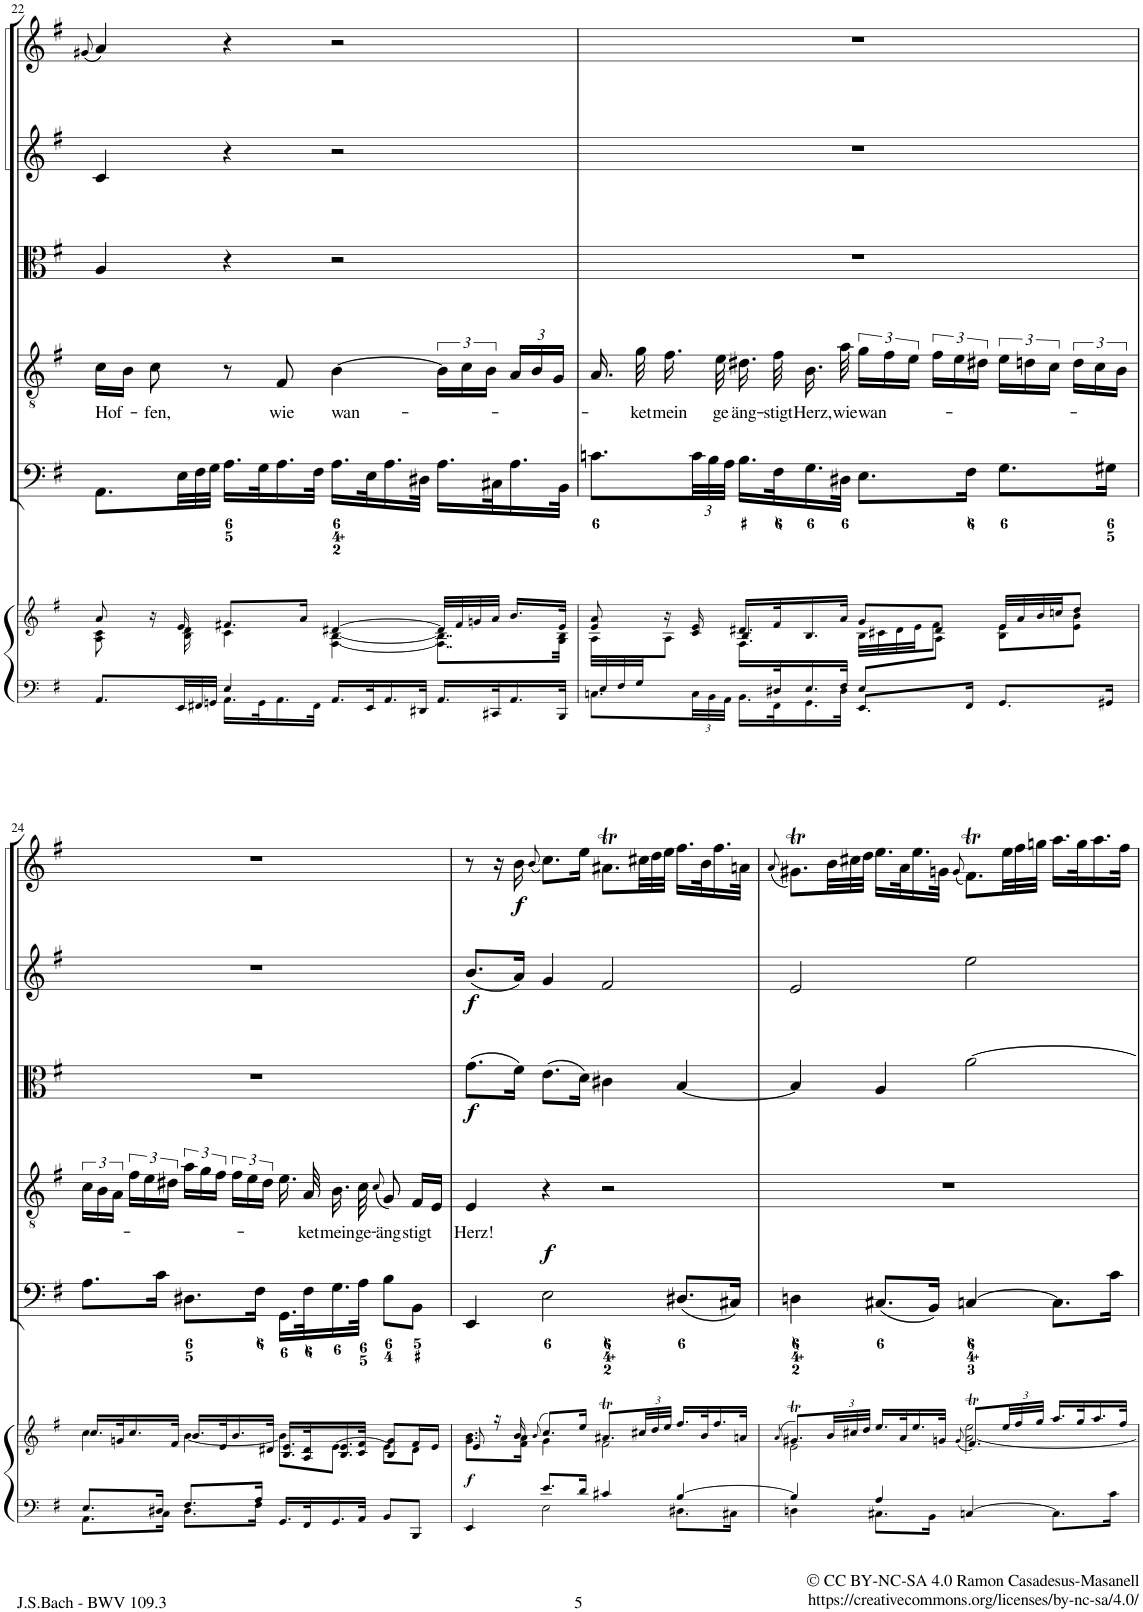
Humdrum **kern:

**kern	**kern	**dynam	**kern	**dynam	**kern	**text	**kern	**dynam	**kern	**dynam	**kern	**dynam
*part6	*part6	*part6	*part5	*part5	*part4	*part4	*part3	*part3	*part2	*part2	*part1	*part1
*staff7	*staff6	*staff6/7	*staff5	*staff5	*staff4	*staff4	*staff3	*staff3	*staff2	*staff2	*staff1	*staff1
*I"Piano reduction	*	*	*I"Continuo	*	*I"Tenore	*	*I"Viola	*	*I"Violino II	*	*I"Violino I	*
*I'Pno	*	*	*	*	*	*	*I'Vla	*	*I'Vln	*	*I'Vln	*
!!LO:PB:g=z
*clefF4	*clefG2	*	*clefF4	*	*clefGv2	*	*clefC3	*	*clefG2	*	*clefG2	*
*k[f#]	*k[f#]	*	*k[f#]	*	*k[f#]	*	*k[f#]	*	*k[f#]	*	*k[f#]	*
*M4/4	*M4/4	*	*M4/4	*	*M4/4	*	*M4/4	*	*M4/4	*	*M4/4	*
*met(c)	*met(c)	*	*met(c)	*	*met(c)	*	*met(c)	*	*met(c)	*	*met(c)	*
=22	=22	=22	=22	=22	=22	=22	=22	=22	=22	=22	=22	=22
.	.	.	.	.	.	.	.	.	.	.	(8qg#X/	.
*^	*^	*	*	*	*	*	*	*	*	*	*	*
!	!	!	!	!	!	!	!	!LO:LY:b	!	!	!	!	!	!
8.AA/L	4ryy	8a/	8A\ 8c\	.	8.AA\L	.	16c\LL	Hof-	4A/	.	4c/	.	4a/)	.
.	.	.	.	.	.	.	16B\JJ	.	.	.	.	.	.	.
!	!	!	!	!	!	!	!	!LO:LY:b	!	!	!	!	!	!
.	.	16r	16ryy	.	.	.	8c\	-fen,	.	.	.	.	.	.
*Xbrackettup	*	*	*	*	*Xbrackettup	*	*	*	*	*	*	*	*	*
48EE/LL	.	16e/	16B\ 16d\	.	48E\LL	.	.	.	.	.	.	.	.	.
48FF#X/	.	.	.	.	48F#\	.	.	.	.	.	.	.	.	.
48GGn/JJJ	.	.	.	.	48G\JJJ	.	.	.	.	.	.	.	.	.
4E/	16.AA\LL	8.f#X/L	4c\	.	16.A\LL	.	8r	.	4r	.	4r	.	4r	.
.	32GG\K	.	.	.	32G\K	.	.	.	.	.	.	.	.	.
!	!	!	!	!	!	!	!	!LO:LY:b	!	!	!	!	!	!
.	16.AA\	.	.	.	16.A\	.	8F#/	wie	.	.	.	.	.	.
.	.	16a/Jk	.	.	.	.	.	.	.	.	.	.	.	.
.	32FF#\JJk	.	.	.	32F#\JJk	.	.	.	.	.	.	.	.	.
!	!	!	!	!	!	!	!	!LO:LY:b	!	!	!	!	!	!
16.AA/LL	2ryy	[4d#X/	[4F#\ [4B\	.	16.A\LL	.	[4B\	wan-	2r	.	2r	.	2r	.
32EE/K	.	.	.	.	32E\K	.	.	.	.	.	.	.	.	.
16.AA/	.	.	.	.	16.A\	.	.	.	.	.	.	.	.	.
32DD#X/JJk	.	.	.	.	32D#X\JJk	.	.	.	.	.	.	.	.	.
16.AA/LL	.	32d#/LLL]	8..F#\] 8..B\]L	.	16.A\LL	.	24B\LL]	.	.	.	.	.	.	.
.	.	32f#/	.	.	.	.	.	.	.	.	.	.	.	.
.	.	.	.	.	.	.	24c\	.	.	.	.	.	.	.
.	.	32gn/	.	.	.	.	.	.	.	.	.	.	.	.
.	.	.	.	.	.	.	24B\JJ	.	.	.	.	.	.	.
32CC#X/K	.	32a/JJJ	.	.	32C#X\K	.	.	.	.	.	.	.	.	.
*	*	*	*	*	*	*	*Xbrackettup	*	*	*	*	*	*	*
16.AA/	.	16.b/LL	.	.	16.A\	.	24A/LL	.	.	.	.	.	.	.
.	.	.	.	.	.	.	24B/	.	.	.	.	.	.	.
.	.	.	.	.	.	.	24G/JJ	.	.	.	.	.	.	.
32BBB/JJk	.	32e/JJk	32G\ 32B\Jkk	.	32BB\JJk	.	.	.	.	.	.	.	.	.
=23	=23	=23	=23	=23	=23	=23	=23	=23	=23	=23	=23	=23	=23	=23
*	*	*	*^	*	*	*	*	*	*	*	*	*	*	*
32ryy	8.Cn\L	8e/ 8a/	4ryy	32A\LLL	.	8.cn\L	.	16.A/	.	1r	.	1r	.	1r	.
32E/	.	.	.	16.ryy	.	.	.	.	.	.	.	.	.	.	.
32F#/	.	.	.	.	.	.	.	.	.	.	.	.	.	.	.
!	!	!	!	!	!	!	!	!	!LO:LY:b	!	!	!	!	!	!
32G/JJ	.	.	.	.	.	.	.	32g\	-ket	.	.	.	.	.	.
!	!	!	!	!	!	!	!	!	!LO:LY:b	!	!	!	!	!	!
8..ryy	.	16r	.	8A\J	.	.	.	16.f#\	mein	.	.	.	.	.	.
.	48C\LL	16c/ 16e/	.	.	.	48c\LL	.	.	.	.	.	.	.	.	.
.	48BB\	.	.	.	.	48B\	.	.	.	.	.	.	.	.	.
!	!	!	!	!	!	!	!	!	!LO:LY:b	!	!	!	!	!	!
.	.	.	.	.	.	.	.	32e\	ge-	.	.	.	.	.	.
.	48AA\JJJ	.	.	.	.	48A\JJJ	.	.	.	.	.	.	.	.	.
!	!	!	!	!	!	!	!	!	!LO:LY:b	!	!	!	!	!	!
.	16.BB\LL	16.d#X/LL	4B/	16.F#\LL	.	16.B\LL	.	16.d#X\	-äng-	.	.	.	.	.	.
!	!	!	!	!	!	!	!	!	!LO:LY:b	!	!	!	!	!	!
32D#X/K	32FF#\K	32f#/K	.	32ryy	.	32F#\K	.	32f#\	-stigt	.	.	.	.	.	.
!	!	!	!	!	!	!	!	!	!LO:LY:b	!	!	!	!	!	!
*	*	*	*v	*v	*	*	*	*	*	*	*	*	*	*	*
16.E/	16.GG\	16.B/	.	.	16.G\	.	16.B\	Herz,	.	.	.	.	.	.
!	!	!	!	!	!	!	!	!LO:LY:b	!	!	!	!	!	!
32F#/JJk	32D#\JJk	32a/JJk	.	.	32D#X\JJk	.	32a\	wie	.	.	.	.	.	.
*	*	*	*	*	*	*	*brackettup	*	*	*	*	*	*	*
!	!	!	!	!	!	!	!	!LO:LY:b	!	!	!	!	!	!
8E/L	8.EE/L	8g/L	32B\LLL	.	8.E\L	.	24g\LL	wan-	.	.	.	.	.	.
.	.	.	32c#X\	.	.	.	.	.	.	.	.	.	.	.
.	.	.	.	.	.	.	24f#\	.	.	.	.	.	.	.
.	.	.	32d#\	.	.	.	.	.	.	.	.	.	.	.
.	.	.	.	.	.	.	24e\JJ	.	.	.	.	.	.	.
.	.	.	32e\JJ	.	.	.	.	.	.	.	.	.	.	.
*	*	*	*^	*	*	*	*	*	*	*	*	*	*	*
8ryy	.	8d#/J	8f#\J	8A\J	.	.	.	24f#\LL	.	.	.	.	.	.	.
.	.	.	.	.	.	.	.	24e\	.	.	.	.	.	.	.
.	16FF#/Jk	.	.	.	.	16F#\Jk	.	.	.	.	.	.	.	.	.
.	.	.	.	.	.	.	.	24d#X\JJ	.	.	.	.	.	.	.
4ryy	8.GG/L	32e/LLL	8B\ 8e\L	4ryy	.	8.G\L	.	24e\LL	.	.	.	.	.	.	.
.	.	32a/	.	.	.	.	.	.	.	.	.	.	.	.	.
.	.	.	.	.	.	.	.	24dn\	.	.	.	.	.	.	.
.	.	32b/	.	.	.	.	.	.	.	.	.	.	.	.	.
.	.	.	.	.	.	.	.	24c\JJ	.	.	.	.	.	.	.
.	.	32ccn/JJ	.	.	.	.	.	.	.	.	.	.	.	.	.
.	.	8dd/J	8e\ 8b\J	.	.	.	.	24d\LL	.	.	.	.	.	.	.
.	.	.	.	.	.	.	.	24c\	.	.	.	.	.	.	.
.	16GG#X/Jk	.	.	.	.	16G#X\Jk	.	.	.	.	.	.	.	.	.
.	.	.	.	.	.	.	.	24B\JJ	.	.	.	.	.	.	.
*	*	*	*v	*v	*	*	*	*	*	*	*	*	*	*	*
!!LO:LB:g=z
=24	=24	=24	=24	=24	=24	=24	=24	=24	=24	=24	=24	=24	=24	=24
8.E/L	8.AA\L	16.cc/LL	4cc\	.	8.A\L	.	24c\LL	.	1r	.	1r	.	1r	.
.	.	.	.	.	.	.	24B\	.	.	.	.	.	.	.
.	.	.	.	.	.	.	24A\JJ	.	.	.	.	.	.	.
.	.	32gn/K	.	.	.	.	.	.	.	.	.	.	.	.
.	.	16.cc/	.	.	.	.	24f#\LL	.	.	.	.	.	.	.
.	.	.	.	.	.	.	24e\	.	.	.	.	.	.	.
16D#X/Jk	16C\Jk	.	.	.	16c\Jk	.	.	.	.	.	.	.	.	.
.	.	.	.	.	.	.	24d#X\JJ	.	.	.	.	.	.	.
.	.	32f#/JJk	.	.	.	.	.	.	.	.	.	.	.	.
8.F#/L	8.D#\L	16.b/LL	[4b\	.	8.D#X\L	.	24a\LL	.	.	.	.	.	.	.
.	.	.	.	.	.	.	24g\	.	.	.	.	.	.	.
.	.	.	.	.	.	.	24f#\JJ	.	.	.	.	.	.	.
.	.	32e/K	.	.	.	.	.	.	.	.	.	.	.	.
.	.	16.b/	.	.	.	.	24f#\LL	.	.	.	.	.	.	.
.	.	.	.	.	.	.	24e\	.	.	.	.	.	.	.
16A/Jk	16F#\Jk	.	.	.	16F#\Jk	.	.	.	.	.	.	.	.	.
.	.	.	.	.	.	.	24d#\JJ	.	.	.	.	.	.	.
.	.	32d#X/JJk	.	.	.	.	.	.	.	.	.	.	.	.
16.GG/LL	2ryy	16.B/ 16.e/LL	8b\L]	.	16.GG\LL	.	16.e\	.	.	.	.	.	.	.
!	!	!	!	!	!	!	!	!LO:LY:b	!	!	!	!	!	!
32FF#/K	.	32A/ 32d#/K	.	.	32F#\K	.	32A/	-ket	.	.	.	.	.	.
!	!	!	!	!	!	!	!	!LO:LY:b	!	!	!	!	!	!
16.GG/	.	16.B/ 16.e/	[>8e\J	.	16.G\	.	16.B\	mein	.	.	.	.	.	.
!	!	!	!	!	!	!	!	!LO:LY:b	!	!	!	!	!	!
32AA/JJk	.	32c/ 32f#/JJk	.	.	32A\JJk	.	32c\	ge-	.	.	.	.	.	.
.	.	.	.	.	.	.	(8qc/	.	.	.	.	.	.	.
!	!	!	!	!	!	!	!	!LO:LY:b	!	!	!	!	!	!
8BB/L	.	8B/ 8g/L	8e\L]	.	8B\L	.	8G/)	-äng-	.	.	.	.	.	.
!	!	!	!	!	!	!	!	!LO:LY:b	!	!	!	!	!	!
8BBB/J	.	16f#/L	8d#\J	.	8BB\J	.	16F#/LL	-stigt	.	.	.	.	.	.
.	.	16e/JJ	.	.	.	.	16E/JJ	.	.	.	.	.	.	.
=25	=25	=25	=25	=25	=25	=25	=25	=25	=25	=25	=25	=25	=25	=25
!	!	!	!	!LO:DY:b	!	!	!	!LO:LY:b	!	!LO:DY:b	!	!LO:DY:b	!	!
4EE/	4ryy	8e/	8.g\ 8.b\L	f	4EE/	.	4E/	Herz!	(8.g\L	f	(8.b/L	f	8r	.
.	.	16r	.	.	.	.	.	.	.	.	.	.	16r	.
!	!	!	!	!	!	!	!	!	!	!	!	!	!	!LO:DY:b
.	.	16b/	16f#\ 16a\Jk	.	.	.	.	.	16f#\Jk)	.	16a/Jk)	.	16b\	f
.	.	(8qb/	.	.	.	.	.	.	.	.	.	.	(8qb/	.
!	!	!	!	!	!	!LO:DY:a	!	!	!	!	!	!	!	!
8.e/L	2E\	8.cc/L)	4g\	.	2E\	f	4r	.	(8.e\L	.	4g/	.	8.cc\L)	.
16d/Jk	.	16ee/Jk	.	.	.	.	.	.	16d\Jk)	.	.	.	16ee\Jk	.
4c#X/	.	8.a#Xt/L	2f#\	.	.	.	2r	.	4c#X\	.	2f#/	.	8.a#Xt\L	.
*	*	*Xbrackettup	*	*	*	*	*	*	*	*	*	*	*Xbrackettup	*
.	.	48cc#X/LL	.	.	.	.	.	.	.	.	.	.	48cc#X\LL	.
.	.	48dd/	.	.	.	.	.	.	.	.	.	.	48dd\	.
.	.	48ee/JJJ	.	.	.	.	.	.	.	.	.	.	48ee\JJJ	.
[4B/	8.D#X\L	16.ff#/LL	.	.	(8.D#X/L	.	.	.	[4B/	.	.	.	16.ff#\LL	.
.	.	32b/K	.	.	.	.	.	.	.	.	.	.	32b\K	.
.	.	16.ff#/	.	.	.	.	.	.	.	.	.	.	16.ff#\	.
.	16C#X\Jk	.	.	.	16C#X/Jk)	.	.	.	.	.	.	.	.	.
.	.	32an/JJk	.	.	.	.	.	.	.	.	.	.	32an\JJk	.
=26	=26	=26	=26	=26	=26	=26	=26	=26	=26	=26	=26	=26	=26	=26
.	.	(>8qa/	.	.	.	.	.	.	.	.	.	.	(8qa/	.
4B/]	4Dn\	8.g#Xt/L)	2e\	.	4Dn\	.	1r	.	4B/]	.	2e/	.	8.g#Xt\L)	.
.	.	48b/LL	.	.	.	.	.	.	.	.	.	.	48b\LL	.
.	.	48cc#X/	.	.	.	.	.	.	.	.	.	.	48cc#X\	.
.	.	48dd/JJJ	.	.	.	.	.	.	.	.	.	.	48dd\JJJ	.
4A/	8.C#X\L	16.ee/LL	.	.	(8.C#X/L	.	.	.	4A/	.	.	.	16.ee\LL	.
.	.	32a/K	.	.	.	.	.	.	.	.	.	.	32a\K	.
.	.	16.ee/	.	.	.	.	.	.	.	.	.	.	16.ee\	.
.	16BB\Jk	.	.	.	16BB/Jk)	.	.	.	.	.	.	.	.	.
.	.	32gn/JJk	.	.	.	.	.	.	.	.	.	.	32gn\JJk	.
.	.	(<8qg/	.	.	.	.	.	.	.	.	.	.	(8qg/	.
2ryy	[4Cn/	8.f#t/L)	[2a\ 2ee\	.	[4Cn/	.	.	.	[2a\	.	2ee\	.	8.f#t\L)	.
.	.	48ee/LL	.	.	.	.	.	.	.	.	.	.	48ee\LL	.
.	.	48ff#/	.	.	.	.	.	.	.	.	.	.	48ff#\	.
.	.	48gg/JJJ	.	.	.	.	.	.	.	.	.	.	48ggn\JJJ	.
.	8.C\L]	16.aa/LL	.	.	8.C\L]	.	.	.	.	.	.	.	16.aa\LL	.
.	.	32gg/K	.	.	.	.	.	.	.	.	.	.	32gg\K	.
.	.	16.aa/	.	.	.	.	.	.	.	.	.	.	16.aa\	.
.	16c\Jk	.	.	.	16c\Jk	.	.	.	.	.	.	.	.	.
.	.	32ff#/JJk	.	.	.	.	.	.	.	.	.	.	32ff#\JJk	.
*v	*v	*	*	*	*	*	*	*	*	*	*	*	*	*
*	*v	*v	*	*	*	*	*	*	*	*	*	*	*
=	=	=	=	=	=	=	=	=	=	=	=	=
*-	*-	*-	*-	*-	*-	*-	*-	*-	*-	*-	*-	*-
